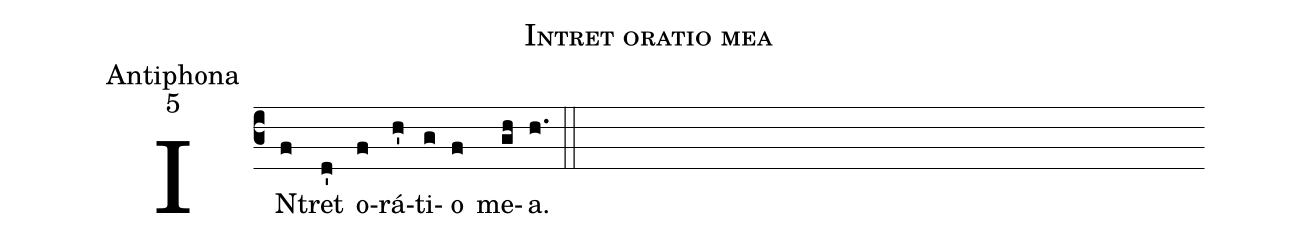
name:Intret oratio mea;
office-part:Antiphona;
mode:5;
%%
(c3) IN(f)tret(d') o(f)rá(h')ti(g)o(f) me(gh)a.(h.) (::)

%<eu>E(h) u(h) o(i) u(g) a(h) e.</eu>(f.) (::)
